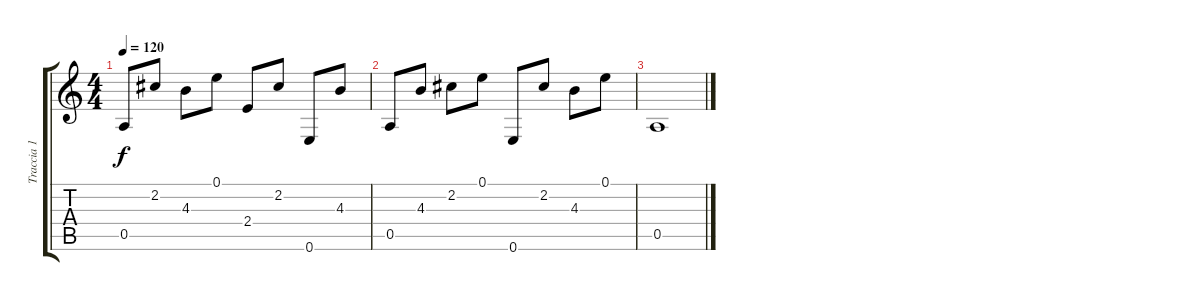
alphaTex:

\track ("Traccia 1" "Traccia 1") {instrument acousticguitarsteel}
\staff {score tabs}
\tuning (E4 B3 G3 D3 A2 E2) {hide}
\ts (4 4)
\tempo 120
\clef g2
\ks c
0.5.8{dy f} 2.2.8 4.3.8 0.1.8 2.4.8 2.2.8 0.6.8 4.3.8 |
0.5.8 4.3.8 2.2.8 0.1.8 0.6.8 2.2.8 4.3.8 0.1.8 |
0.5.1
